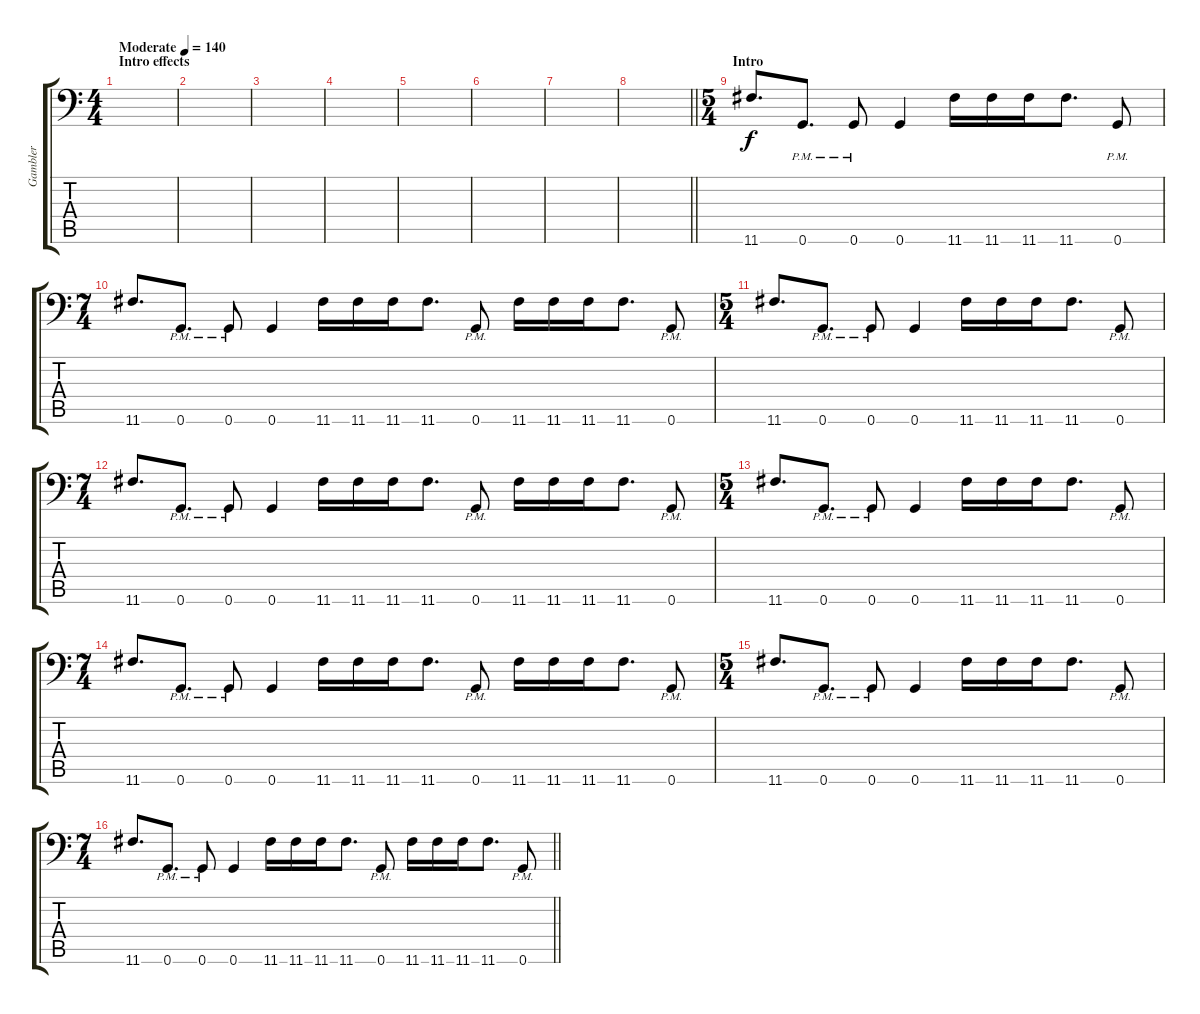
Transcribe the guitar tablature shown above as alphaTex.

\track ("Gambler" "Gambler") {instrument overdrivenguitar}
\staff {score tabs}
\tuning (D4 A3 F3 C3 G2 G1) {hide}
\ts (4 4)
\section ("" "Intro effects")
\tempo (140 "Moderate")
\clef f4
\ks c
|
|
|
|
|
|
|
\barLineRight lightlight
|
\ts (5 4)
\section ("" "Intro")
11.6.8{d} 0.6{pm}.8{d} 0.6{pm}.8 0.6.4 11.6.16 11.6.16 11.6.16 11.6.8{d} 0.6{pm}.8 |
\ts (7 4)
11.6.8{d} 0.6{pm}.8{d} 0.6{pm}.8 0.6.4 11.6.16 11.6.16 11.6.16 11.6.8{d} 0.6{pm}.8 11.6.16 11.6.16 11.6.16 11.6.8{d} 0.6{pm}.8 |
\ts (5 4)
11.6.8{d} 0.6{pm}.8{d} 0.6{pm}.8 0.6.4 11.6.16 11.6.16 11.6.16 11.6.8{d} 0.6{pm}.8 |
\ts (7 4)
11.6.8{d} 0.6{pm}.8{d} 0.6{pm}.8 0.6.4 11.6.16 11.6.16 11.6.16 11.6.8{d} 0.6{pm}.8 11.6.16 11.6.16 11.6.16 11.6.8{d} 0.6{pm}.8 |
\ts (5 4)
11.6.8{d} 0.6{pm}.8{d} 0.6{pm}.8 0.6.4 11.6.16 11.6.16 11.6.16 11.6.8{d} 0.6{pm}.8 |
\ts (7 4)
11.6.8{d} 0.6{pm}.8{d} 0.6{pm}.8 0.6.4 11.6.16 11.6.16 11.6.16 11.6.8{d} 0.6{pm}.8 11.6.16 11.6.16 11.6.16 11.6.8{d} 0.6{pm}.8 |
\ts (5 4)
11.6.8{d} 0.6{pm}.8{d} 0.6{pm}.8 0.6.4 11.6.16 11.6.16 11.6.16 11.6.8{d} 0.6{pm}.8 |
\ts (7 4)
\barLineRight lightlight
11.6.8{d} 0.6{pm}.8{d} 0.6{pm}.8 0.6.4 11.6.16 11.6.16 11.6.16 11.6.8{d} 0.6{pm}.8 11.6.16 11.6.16 11.6.16 11.6.8{d} 0.6{pm}.8
